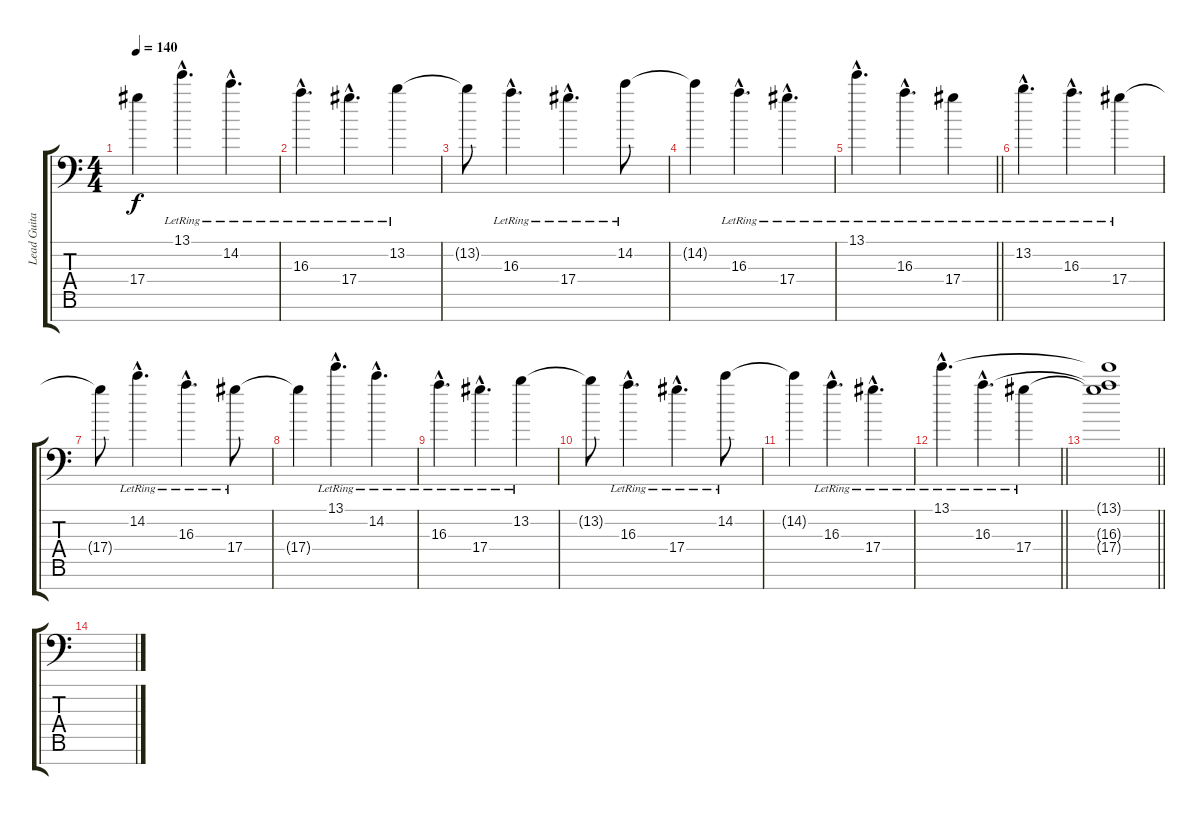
\track ("Lead Guitar #1" "Lead Guita") {instrument electricguitarjazz}
\staff {score tabs}
\tuning (Eb4 Bb3 F3 Eb3 Bb2 F2 Ab1) {hide}
\ts (4 4)
\tempo 140
\clef f4
\ks c
17.4{t}.4{dy f} 13.1{hac lr}.4{d} 14.2{hac lr}.4{d} |
16.3{hac lr}.4{d} 17.4{hac lr}.4{d} 13.2{lr}.4 |
13.2{t}.8 16.3{hac lr}.4{d} 17.4{hac lr}.4{d} 14.2{lr}.8 |
14.2{t}.4 16.3{hac lr}.4{d} 17.4{hac lr}.4{d} |
\barLineRight lightlight
13.1{hac lr}.4{d} 16.3{hac lr}.4{d} 17.4{lr}.4 |
\section ("" "")
13.2{hac lr}.4{d} 16.3{hac lr}.4{d} 17.4{lr}.4 |
17.4{t}.8 14.2{hac lr}.4{d} 16.3{hac lr}.4{d} 17.4{lr}.8 |
17.4{t}.4 13.1{hac lr}.4{d} 14.2{hac lr}.4{d} |
16.3{hac lr}.4{d} 17.4{hac lr}.4{d} 13.2{lr}.4 |
13.2{t}.8 16.3{hac lr}.4{d} 17.4{hac lr}.4{d} 14.2{lr}.8 |
14.2{t}.4 16.3{hac lr}.4{d} 17.4{hac lr}.4{d} |
\barLineRight lightlight
13.1{hac lr}.4{d} 16.3{hac lr}.4{d} 17.4{lr}.4 |
\barLineRight lightlight
(13.1{t} 16.3{t} 17.4{t}).1 |
\section ("" "")
